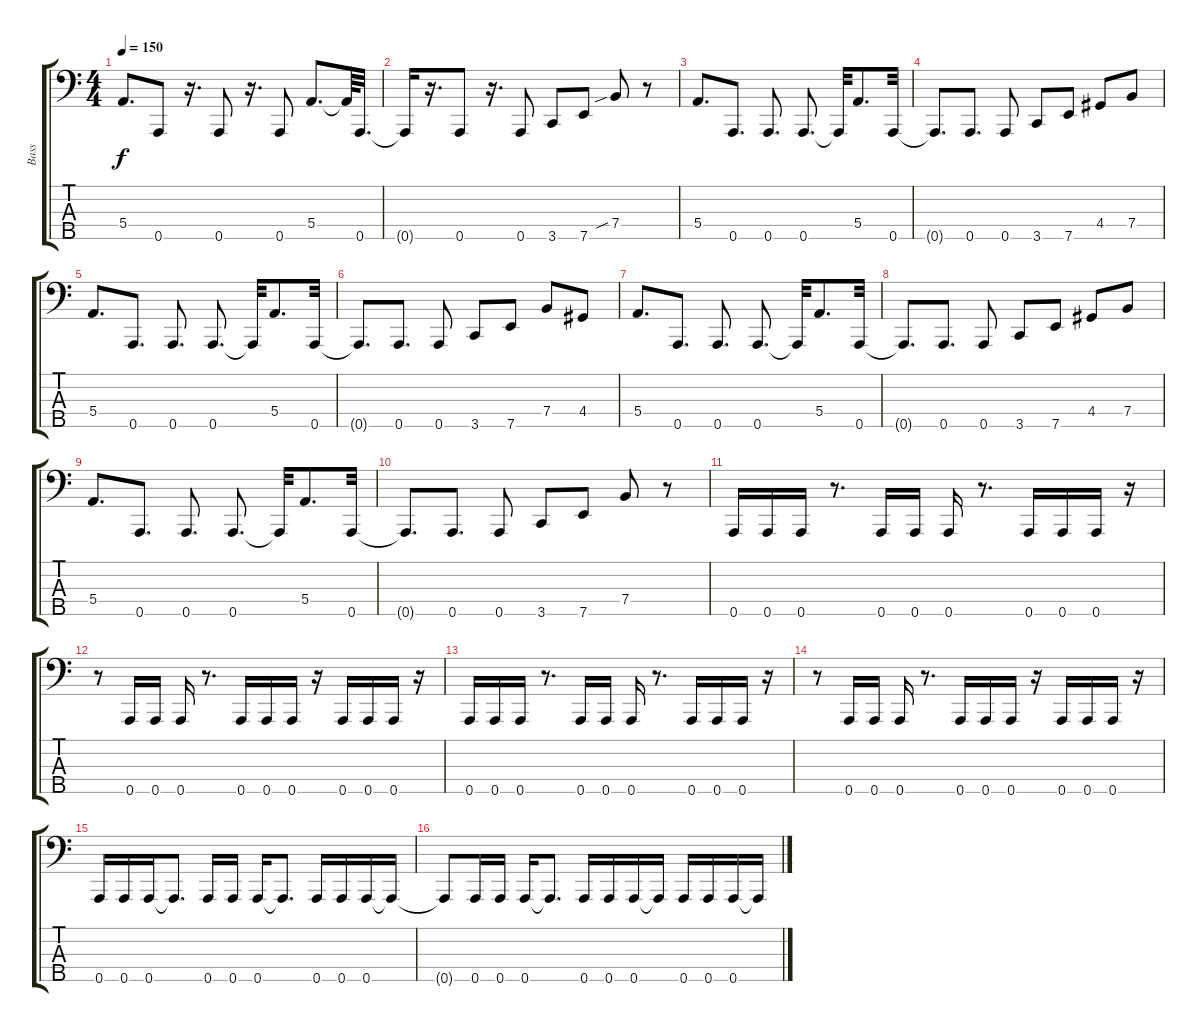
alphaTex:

\track ("Bass" "Bass") {instrument electricbasspick}
\staff {score tabs}
\tuning (G2 D2 A1 E1 A0) {hide}
\ts (4 4)
\tempo 150
\clef f4
\ks c
5.4.8{d dy f} 0.5.8 r.16{d} 0.5.8 r.16{d} 0.5.8 5.4.8{d} 5.4{t}.64 0.5.32{d} |
0.5{t}.16 r.16{d} 0.5.8 r.16{d} 0.5.8 3.5.8 7.5.8 7.4{sib}.8 r.8 |
5.4.8{d} 0.5.8{d} 0.5.8{d} 0.5.8{d} 0.5{t}.32 5.4.8{d} 0.5.32 |
0.5{t}.8{d} 0.5.8{d} 0.5.8 3.5.8 7.5.8 4.4.8 7.4.8 |
5.4.8{d} 0.5.8{d} 0.5.8{d} 0.5.8{d} 0.5{t}.32 5.4.8{d} 0.5.32 |
0.5{t}.8{d} 0.5.8{d} 0.5.8 3.5.8 7.5.8 7.4.8 4.4.8 |
5.4.8{d} 0.5.8{d} 0.5.8{d} 0.5.8{d} 0.5{t}.32 5.4.8{d} 0.5.32 |
0.5{t}.8{d} 0.5.8{d} 0.5.8 3.5.8 7.5.8 4.4.8 7.4.8 |
5.4.8{d} 0.5.8{d} 0.5.8{d} 0.5.8{d} 0.5{t}.32 5.4.8{d} 0.5.32 |
0.5{t}.8{d} 0.5.8{d} 0.5.8 3.5.8 7.5.8 7.4.8 r.8 |
0.5.16 0.5.16 0.5.16 r.8{d} 0.5.16 0.5.16 0.5.16 r.8{d} 0.5.16 0.5.16 0.5.16 r.16 |
r.8 0.5.16 0.5.16 0.5.16 r.8{d} 0.5.16 0.5.16 0.5.16 r.16 0.5.16 0.5.16 0.5.16 r.16 |
0.5.16 0.5.16 0.5.16 r.8{d} 0.5.16 0.5.16 0.5.16 r.8{d} 0.5.16 0.5.16 0.5.16 r.16 |
r.8 0.5.16 0.5.16 0.5.16 r.8{d} 0.5.16 0.5.16 0.5.16 r.16 0.5.16 0.5.16 0.5.16 r.16 |
0.5.16 0.5.16 0.5.16 0.5{t}.8{d} 0.5.16 0.5.16 0.5.16 0.5{t}.8{d} 0.5.16 0.5.16 0.5.16 0.5{t}.16 |
0.5{t}.8 0.5.16 0.5.16 0.5.16 0.5{t}.8{d} 0.5.16 0.5.16 0.5.16 0.5{t}.16 0.5.16 0.5.16 0.5.16 0.5{t}.16
